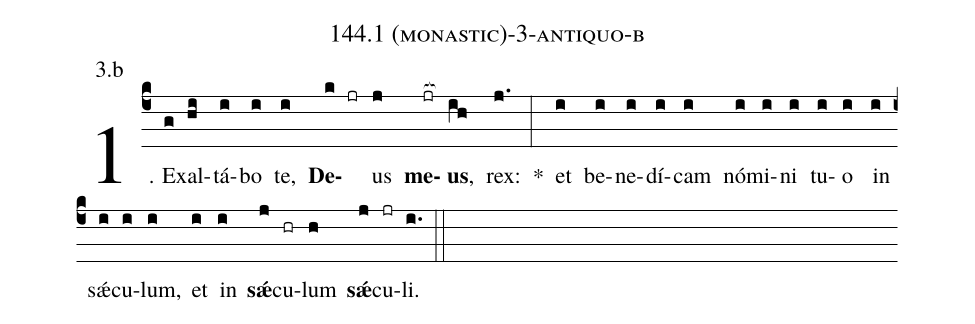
name: 144.1 (monastic)-3-antiquo-b;
annotation: 3.b;
%%
(c4)1. Ex(g)al(hi)tá(i)bo(i) te,(i) <b>De</b>(k jr)us(j) <b>me</b>(jr[ocb:1{])<b>us</b>,(ih[ocb:0}]) rex:(j.) *(:) et(i) be(i)ne(i)dí(i)cam(i) nó(i)mi(i)ni(i) tu(i)o(i) in(i) sǽ(i)cu(i)lum,(i) et(i) in(i) <b>sǽ</b>(j)cu(hr)lum(h) <b>sǽ</b>(j)cu(jr)li.(i.) (::)
